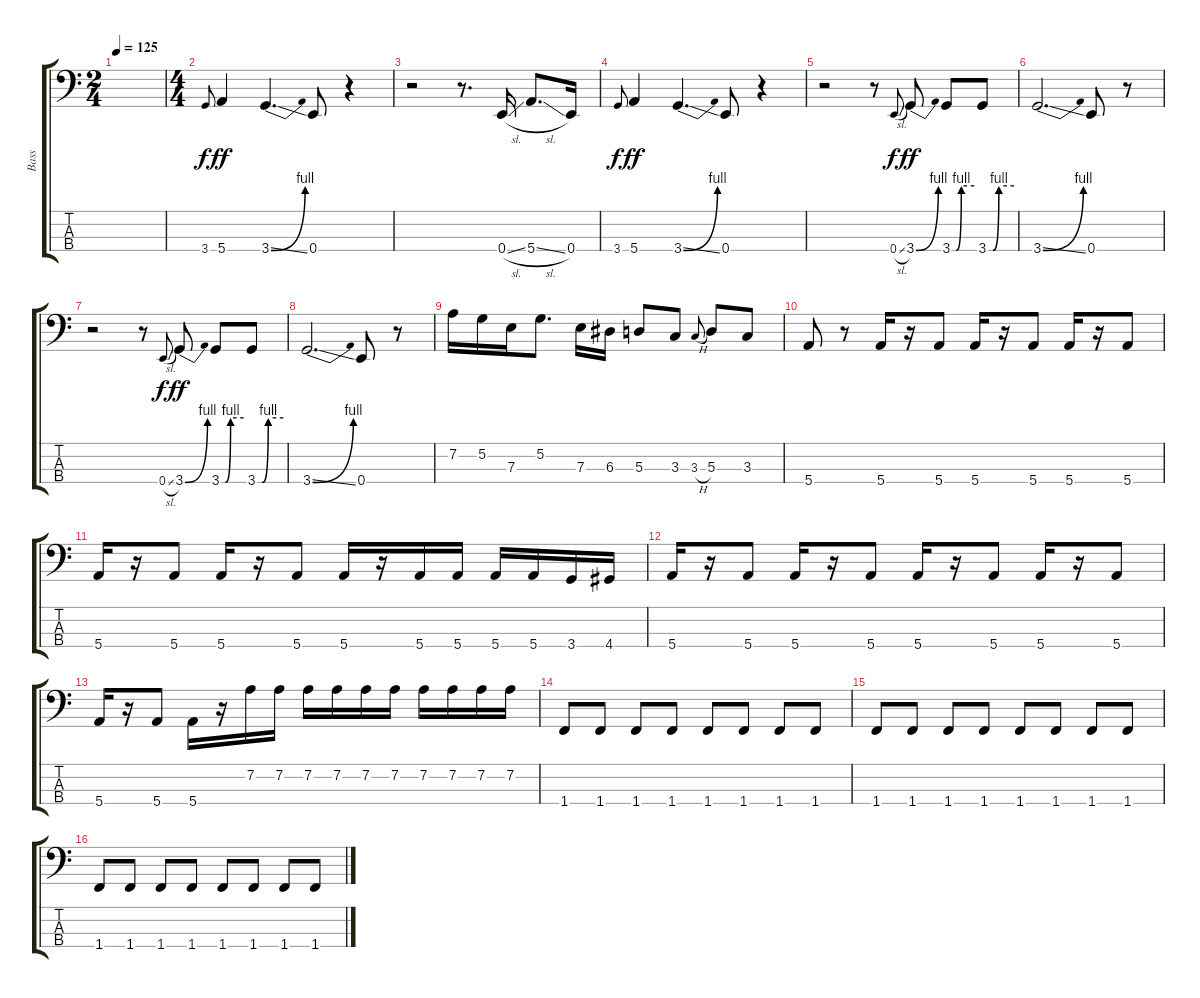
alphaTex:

\track ("Bass" "Bass") {instrument electricbassfinger}
\staff {score tabs}
\tuning (G2 D2 A1 E1) {hide}
\ts (2 4)
\tempo 125
\clef f4
\ks c
|
\ts (4 4)
3.4.8{gr onbeat} 5.4.4{dy ff} 3.4{be (bend 0 0 60 4) ss}.4{d} 0.4.8 r.4 |
r.2 r.8{d} 0.4{sl}.16 5.4{sl}.8{d} 0.4.16 |
3.4.8{gr onbeat dy f} 5.4.4{dy ff} 3.4{be (bend 0 0 60 4) ss}.4{d} 0.4.8 r.4 |
r.2 r.8 0.4{sl}.8{gr onbeat dy f} 3.4{be (bend 0 0 60 4)}.8{dy ff} 3.4{be (custom 0 0 11 0 25 4 60 4)}.8 3.4{be (custom 0 0 11 0 25 4 60 4)}.8 |
3.4{be (bend 0 0 60 4) ss}.2{d} 0.4.8 r.8 |
r.2 r.8 0.4{sl}.8{gr onbeat dy f} 3.4{be (bend 0 0 60 4)}.8{dy ff} 3.4{be (custom 0 0 11 0 25 4 60 4)}.8 3.4{be (custom 0 0 11 0 25 4 60 4)}.8 |
3.4{be (bend 0 0 60 4) ss}.2{d} 0.4.8 r.8 |
7.2.16 5.2.16 7.3.16 5.2.8{d} 7.3.16 6.3.16 5.3.8 3.3.8 3.3{h}.8{gr onbeat} 5.3.8 3.3.8 |
5.4.8 r.8 5.4.16 r.16 5.4.8 5.4.16 r.16 5.4.8 5.4.16 r.16 5.4.8 |
5.4.16 r.16 5.4.8 5.4.16 r.16 5.4.8 5.4.16 r.16 5.4.16 5.4.16 5.4.16 5.4.16 3.4.16 4.4.16 |
5.4.16 r.16 5.4.8 5.4.16 r.16 5.4.8 5.4.16 r.16 5.4.8 5.4.16 r.16 5.4.8 |
5.4.16 r.16 5.4.8 5.4.16 r.16 7.2.16 7.2.16 7.2.16 7.2.16 7.2.16 7.2.16 7.2.16 7.2.16 7.2.16 7.2.16 |
1.4.8 1.4.8 1.4.8 1.4.8 1.4.8 1.4.8 1.4.8 1.4.8 |
1.4.8 1.4.8 1.4.8 1.4.8 1.4.8 1.4.8 1.4.8 1.4.8 |
1.4.8 1.4.8 1.4.8 1.4.8 1.4.8 1.4.8 1.4.8 1.4.8
